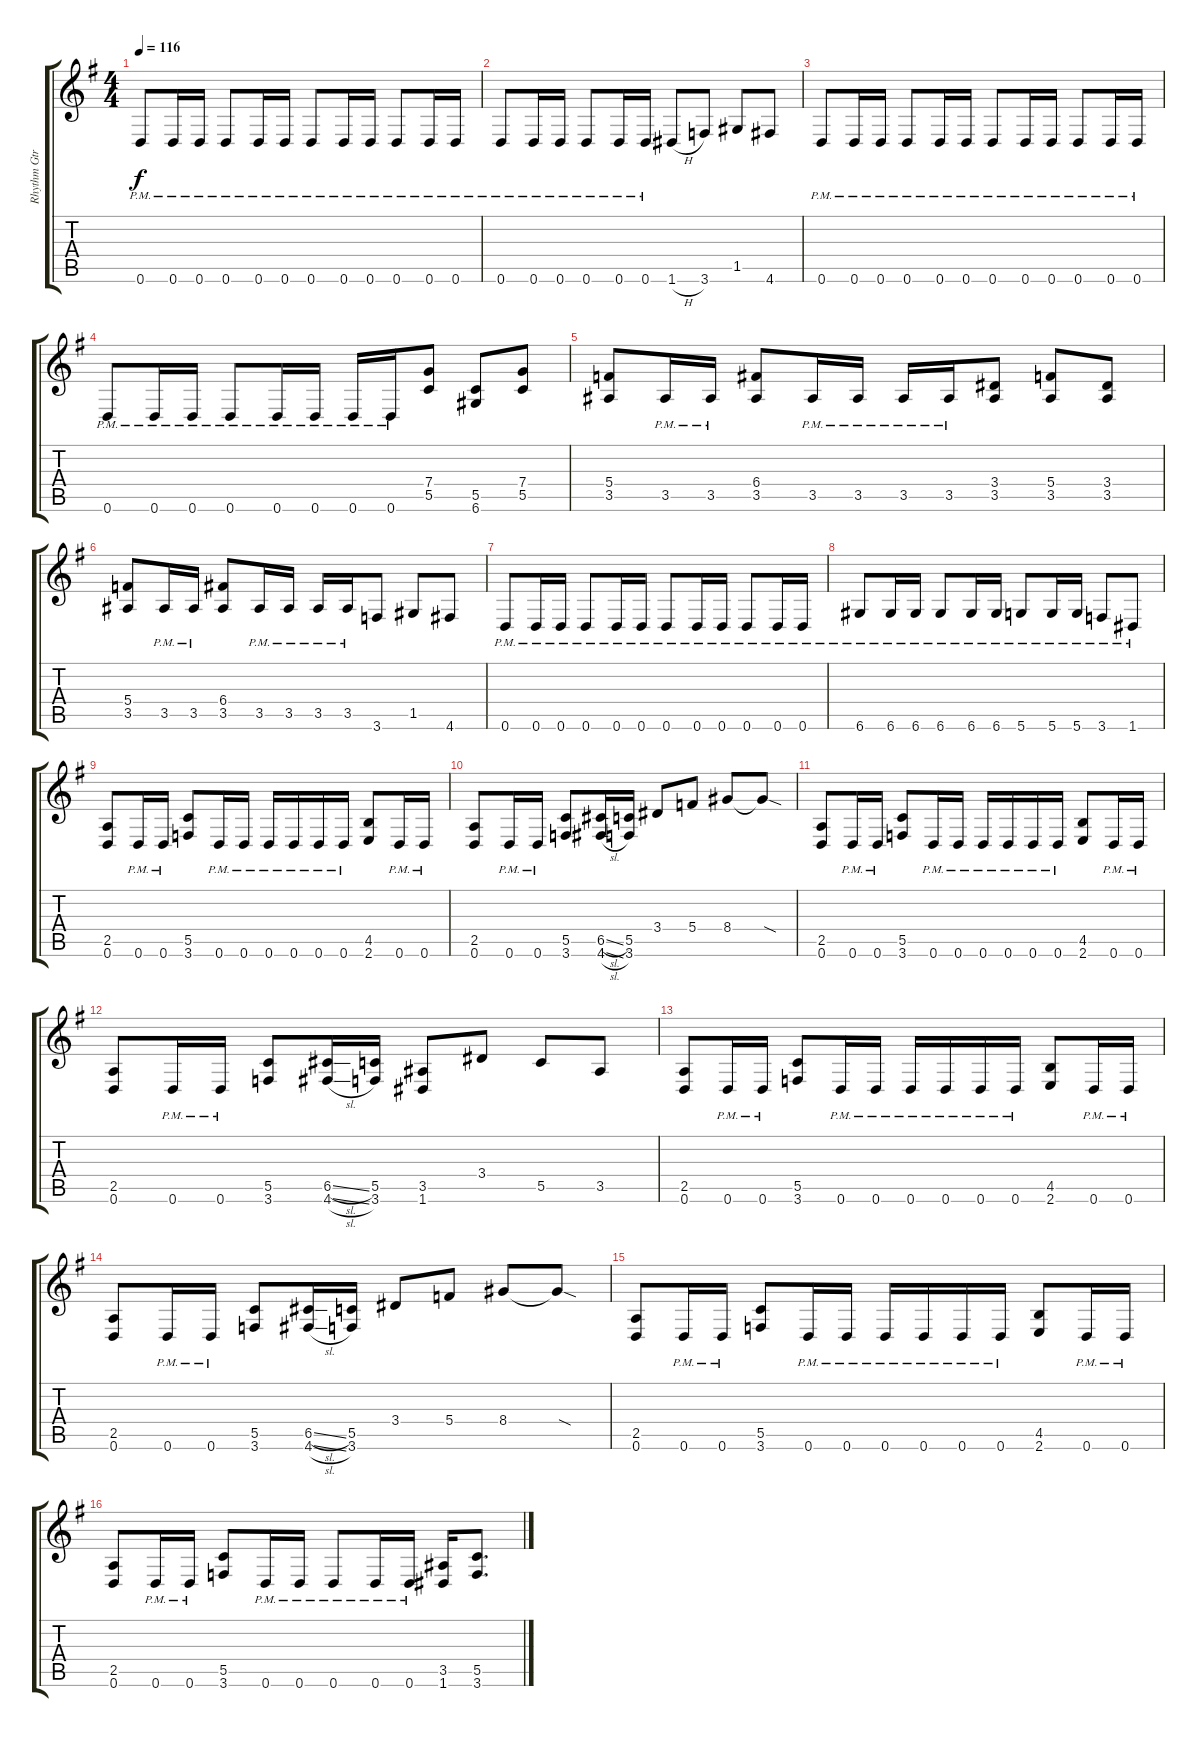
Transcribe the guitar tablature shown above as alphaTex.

\track ("Rhythm Gtr" "Rhythm Gtr") {instrument acousticguitarsteel}
\staff {score tabs}
\tuning (D4 A3 F3 C3 G2 D2) {hide}
\ts (4 4)
\tempo 116
\clef g2
\ks eminor
0.6{pm}.8{dy f} 0.6{pm}.16 0.6{pm}.16 0.6{pm}.8 0.6{pm}.16 0.6{pm}.16 0.6{pm}.8 0.6{pm}.16 0.6{pm}.16 0.6{pm}.8 0.6{pm}.16 0.6{pm}.16 |
0.6{pm}.8 0.6{pm}.16 0.6{pm}.16 0.6{pm}.8 0.6{pm}.16 0.6{pm}.16 1.6{h}.8 3.6.8 1.5.8 4.6.8 |
0.6{pm}.8 0.6{pm}.16 0.6{pm}.16 0.6{pm}.8 0.6{pm}.16 0.6{pm}.16 0.6{pm}.8 0.6{pm}.16 0.6{pm}.16 0.6{pm}.8 0.6{pm}.16 0.6{pm}.16 |
0.6{pm}.8 0.6{pm}.16 0.6{pm}.16 0.6{pm}.8 0.6{pm}.16 0.6{pm}.16 0.6{pm}.16 0.6{pm}.16 (7.4 5.5).8 (5.5 6.6).8 (7.4 5.5).8 |
(5.4 3.5).8 3.5{pm}.16 3.5{pm}.16 (6.4 3.5).8 3.5{pm}.16 3.5{pm}.16 3.5{pm}.16 3.5{pm}.16 (3.4 3.5).8 (5.4 3.5).8 (3.4 3.5).8 |
(5.4 3.5).8 3.5{pm}.16 3.5{pm}.16 (6.4 3.5).8 3.5{pm}.16 3.5{pm}.16 3.5{pm}.16 3.5{pm}.16 3.6.8 1.5.8 4.6.8 |
0.6{pm}.8 0.6{pm}.16 0.6{pm}.16 0.6{pm}.8 0.6{pm}.16 0.6{pm}.16 0.6{pm}.8 0.6{pm}.16 0.6{pm}.16 0.6{pm}.8 0.6{pm}.16 0.6{pm}.16 |
6.6{pm}.8 6.6{pm}.16 6.6{pm}.16 6.6{pm}.8 6.6{pm}.16 6.6{pm}.16 5.6{pm}.8 5.6{pm}.16 5.6{pm}.16 3.6{pm}.8 1.6{pm}.8 |
(2.5 0.6).8 0.6{pm}.16 0.6{pm}.16 (5.5 3.6).8 0.6{pm}.16 0.6{pm}.16 0.6{pm}.16 0.6{pm}.16 0.6{pm}.16 0.6{pm}.16 (4.5 2.6).8 0.6{pm}.16 0.6{pm}.16 |
(2.5 0.6).8 0.6{pm}.16 0.6{pm}.16 (5.5 3.6).8 (6.5{sl} 4.6{sl}).16 (5.5 3.6).16 3.4.8 5.4.8 8.4.8 8.4{sod t}.8 |
(2.5 0.6).8 0.6{pm}.16 0.6{pm}.16 (5.5 3.6).8 0.6{pm}.16 0.6{pm}.16 0.6{pm}.16 0.6{pm}.16 0.6{pm}.16 0.6{pm}.16 (4.5 2.6).8 0.6{pm}.16 0.6{pm}.16 |
(2.5 0.6).8 0.6{pm}.16 0.6{pm}.16 (5.5 3.6).8 (6.5{sl} 4.6{sl}).16 (5.5 3.6).16 (3.5 1.6).8 3.4.8 5.5.8 3.5.8 |
(2.5 0.6).8 0.6{pm}.16 0.6{pm}.16 (5.5 3.6).8 0.6{pm}.16 0.6{pm}.16 0.6{pm}.16 0.6{pm}.16 0.6{pm}.16 0.6{pm}.16 (4.5 2.6).8 0.6{pm}.16 0.6{pm}.16 |
(2.5 0.6).8 0.6{pm}.16 0.6{pm}.16 (5.5 3.6).8 (6.5{sl} 4.6{sl}).16 (5.5 3.6).16 3.4.8 5.4.8 8.4.8 8.4{sod t}.8 |
(2.5 0.6).8 0.6{pm}.16 0.6{pm}.16 (5.5 3.6).8 0.6{pm}.16 0.6{pm}.16 0.6{pm}.16 0.6{pm}.16 0.6{pm}.16 0.6{pm}.16 (4.5 2.6).8 0.6{pm}.16 0.6{pm}.16 |
(2.5 0.6).8 0.6{pm}.16 0.6{pm}.16 (5.5 3.6).8 0.6{pm}.16 0.6{pm}.16 0.6{pm}.8 0.6{pm}.16 0.6{pm}.16 (3.5 1.6).16 (5.5 3.6).8{d}
